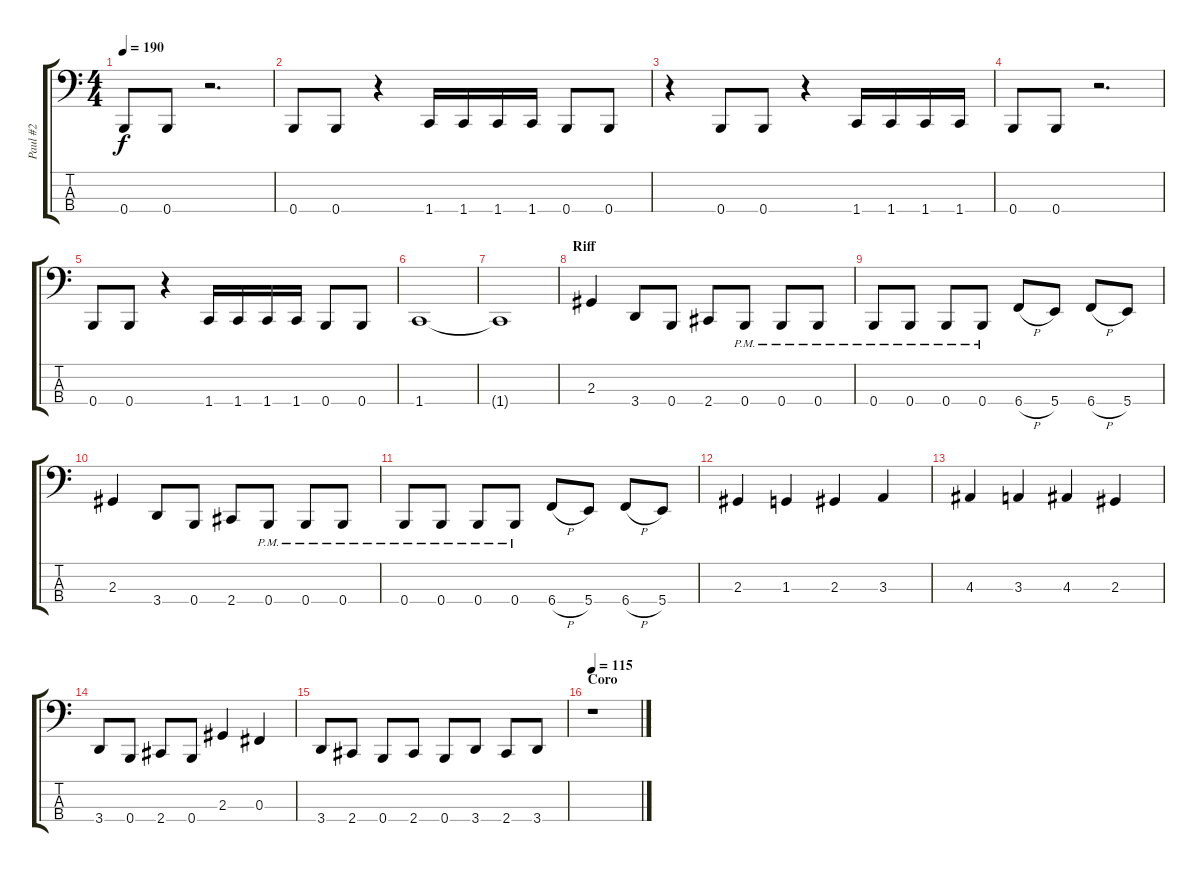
\track ("Paul #2" "Paul #2") {instrument electricbasspick}
\staff {score tabs}
\tuning (E2 B1 Gb1 B0) {hide}
\ts (4 4)
\tempo 190
\clef f4
\ks c
0.4.8{dy f} 0.4.8 r.2{d} |
0.4.8 0.4.8 r.4 1.4.16 1.4.16 1.4.16 1.4.16 0.4.8 0.4.8 |
r.4 0.4.8 0.4.8 r.4 1.4.16 1.4.16 1.4.16 1.4.16 |
0.4.8 0.4.8 r.2{d} |
0.4.8 0.4.8 r.4 1.4.16 1.4.16 1.4.16 1.4.16 0.4.8 0.4.8 |
1.4.1 |
1.4{t}.1 |
\section ("" "Riff")
2.3.4 3.4.8 0.4.8 2.4.8 0.4{pm}.8 0.4{pm}.8 0.4{pm}.8 |
0.4{pm}.8 0.4{pm}.8 0.4{pm}.8 0.4{pm}.8 6.4{h}.8 5.4.8 6.4{h}.8 5.4.8 |
2.3.4 3.4.8 0.4.8 2.4.8 0.4{pm}.8 0.4{pm}.8 0.4{pm}.8 |
0.4{pm}.8 0.4{pm}.8 0.4{pm}.8 0.4{pm}.8 6.4{h}.8 5.4.8 6.4{h}.8 5.4.8 |
2.3.4 1.3.4 2.3.4 3.3.4 |
4.3.4 3.3.4 4.3.4 2.3.4 |
3.4.8 0.4.8 2.4.8 0.4.8 2.3.4 0.3.4 |
3.4.8 2.4.8 0.4.8 2.4.8 0.4.8 3.4.8 2.4.8 3.4.8 |
\section ("" "Coro")
\tempo 115
r.1
